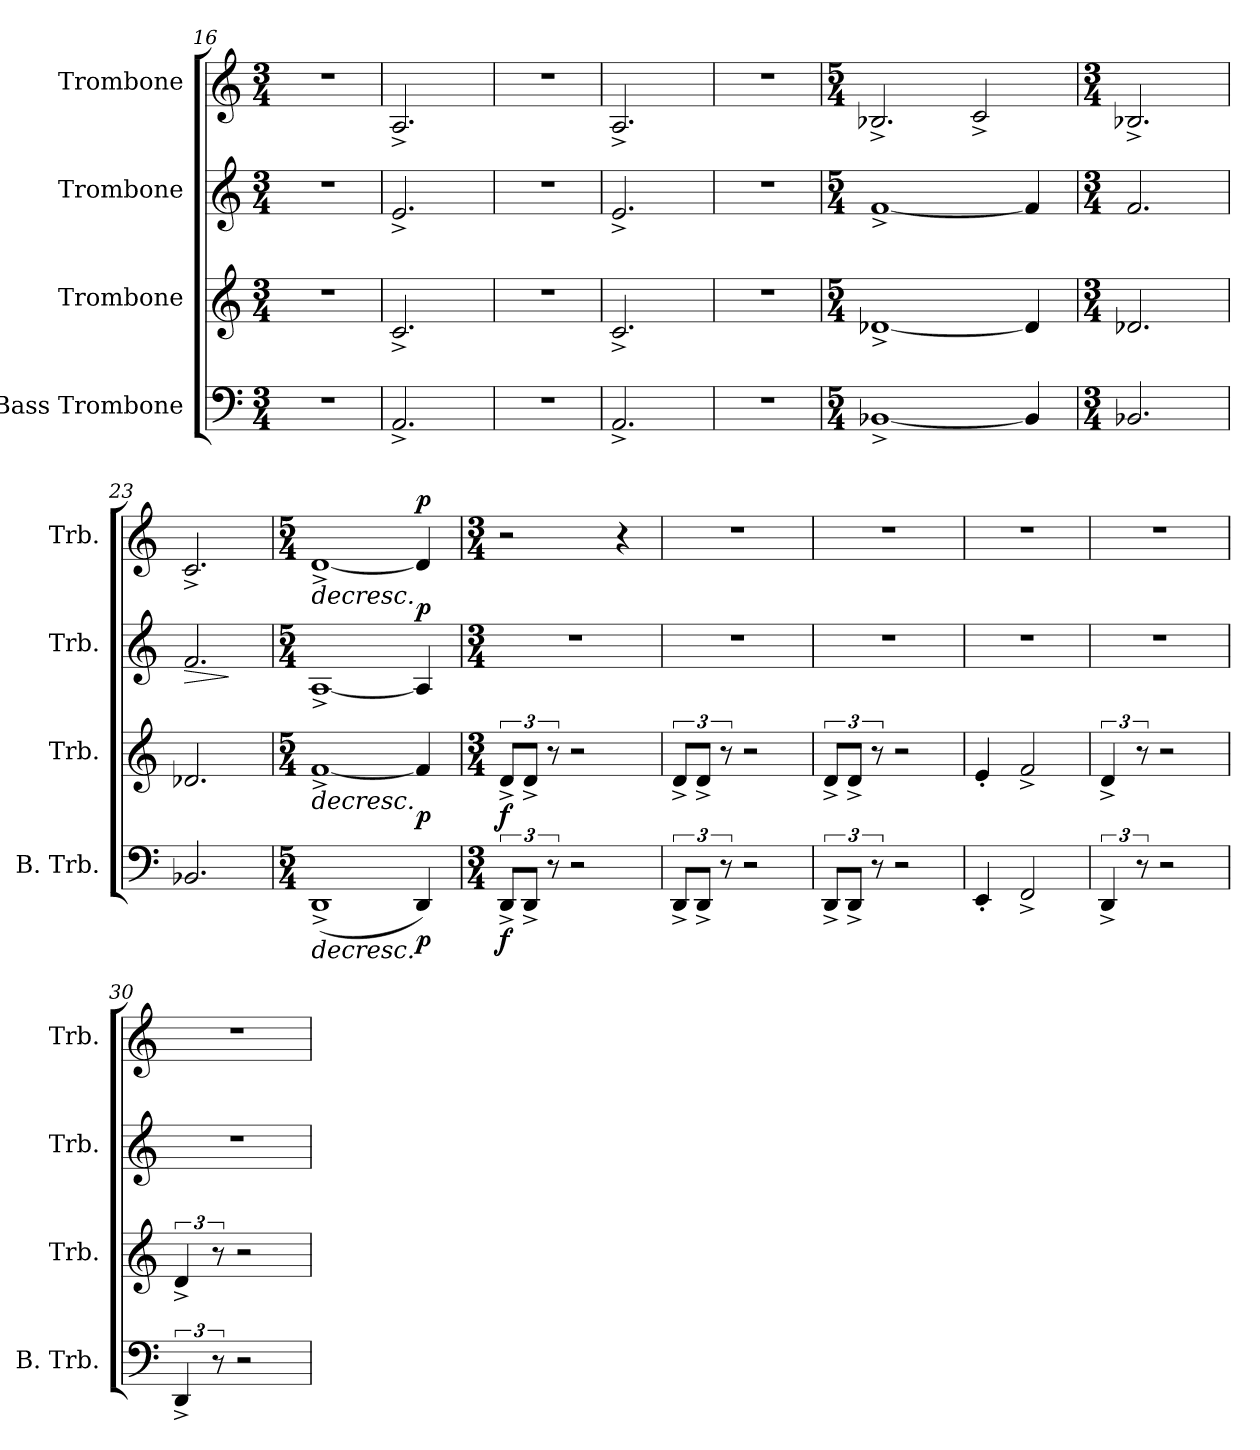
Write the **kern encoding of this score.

**kern	**dynam	**kern	**dynam	**kern	**dynam	**kern	**dynam
*part4	*part4	*part3	*part3	*part2	*part2	*part1	*part1
*staff4	*staff4	*staff3	*staff3	*staff2	*staff2	*staff1	*staff1
*I"Bass Trombone	*	*I"Trombone	*	*I"Trombone	*	*I"Trombone	*
*I'B. Trb.	*	*I'Trb.	*	*I'Trb.	*	*I'Trb.	*
*clefF4	*	*	*	*	*	*	*
*k[]	*	*k[]	*	*k[]	*	*k[]	*
*C:	*	*C:	*	*C:	*	*C:	*
*M3/4	*	*M3/4	*	*M3/4	*	*M3/4	*
=16	=16	=16	=16	=16	=16	=16	=16
2.r	.	2.r	.	2.r	.	2.r	.
!!LO:LB:g=z
=17	=17	=17	=17	=17	=17	=17	=17
2.AA^/	.	2.c^/	.	2.e^/	.	2.A^/	.
=18	=18	=18	=18	=18	=18	=18	=18
2.r	.	2.r	.	2.r	.	2.r	.
=19	=19	=19	=19	=19	=19	=19	=19
2.AA^/	.	2.c^/	.	2.e^/	.	2.A^/	.
=20	=20	=20	=20	=20	=20	=20	=20
2.r	.	2.r	.	2.r	.	2.r	.
=21	=21	=21	=21	=21	=21	=21	=21
*M5/4	*	*M5/4	*	*M5/4	*	*M5/4	*
[1BB-X^	.	[1d-X^	.	[1f^	.	2.B-X^/	.
.	.	.	.	.	.	2c^/	.
4BB-/]	.	4d-/]	.	4f/]	.	.	.
=22	=22	=22	=22	=22	=22	=22	=22
*M3/4	*	*M3/4	*	*M3/4	*	*M3/4	*
2.BB-X/	.	2.d-X/	.	2.f/	.	2.B-X^/	.
=23	=23	=23	=23	=23	=23	=23	=23
!	!	!	!	!	!LO:HP:b	!	!
2.BB-X/	.	2.d-X/	.	2.f/	>	2.c^/	.
.	.	.	.	.	]	.	.
=24	=24	=24	=24	=24	=24	=24	=24
*M5/4	*	*M5/4	*	*M5/4	*	*M5/4	*
!	!LO:HP:b	!	!LO:HP:b	!	!	!	!LO:HP:b
(1DD^	>	[1f^	>	[1A^	.	[1d^	>
!	!LO:DY:b	!	!LO:DY:b	!	!LO:DY:a	!	!LO:DY:a
4DD/)	p	4f/]	p	4A/]	p	4d/]	p
.	]	.	]	.	.	.	]
=25	=25	=25	=25	=25	=25	=25	=25
*M3/4	*	*M3/4	*	*M3/4	*	*M3/4	*
!	!LO:DY:b	!	!LO:DY:b	!	!	!	!
12DD^/L	f	12d^/L	f	2.r	.	2r	.
12DD^/J	.	12d^/J	.	.	.	.	.
12r	.	12r	.	.	.	.	.
2r	.	2r	.	.	.	.	.
.	.	.	.	.	.	4r	.
=26	=26	=26	=26	=26	=26	=26	=26
12DD^/L	.	12d^/L	.	2.r	.	2.r	.
12DD^/J	.	12d^/J	.	.	.	.	.
12r	.	12r	.	.	.	.	.
2r	.	2r	.	.	.	.	.
!!LO:PB:g=z
=27	=27	=27	=27	=27	=27	=27	=27
12DD^/L	.	12d^/L	.	2.r	.	2.r	.
12DD^/J	.	12d^/J	.	.	.	.	.
12r	.	12r	.	.	.	.	.
2r	.	2r	.	.	.	.	.
=28	=28	=28	=28	=28	=28	=28	=28
4EE'/	.	4e'/	.	2.r	.	2.r	.
2FF^/	.	2f^/	.	.	.	.	.
=29	=29	=29	=29	=29	=29	=29	=29
6DD^/	.	6d^/	.	2.r	.	2.r	.
12r	.	12r	.	.	.	.	.
2r	.	2r	.	.	.	.	.
=30	=30	=30	=30	=30	=30	=30	=30
6DD^/	.	6d^/	.	2.r	.	2.r	.
12r	.	12r	.	.	.	.	.
2r	.	2r	.	.	.	.	.
=	=	=	=	=	=	=	=
*-	*-	*-	*-	*-	*-	*-	*-
